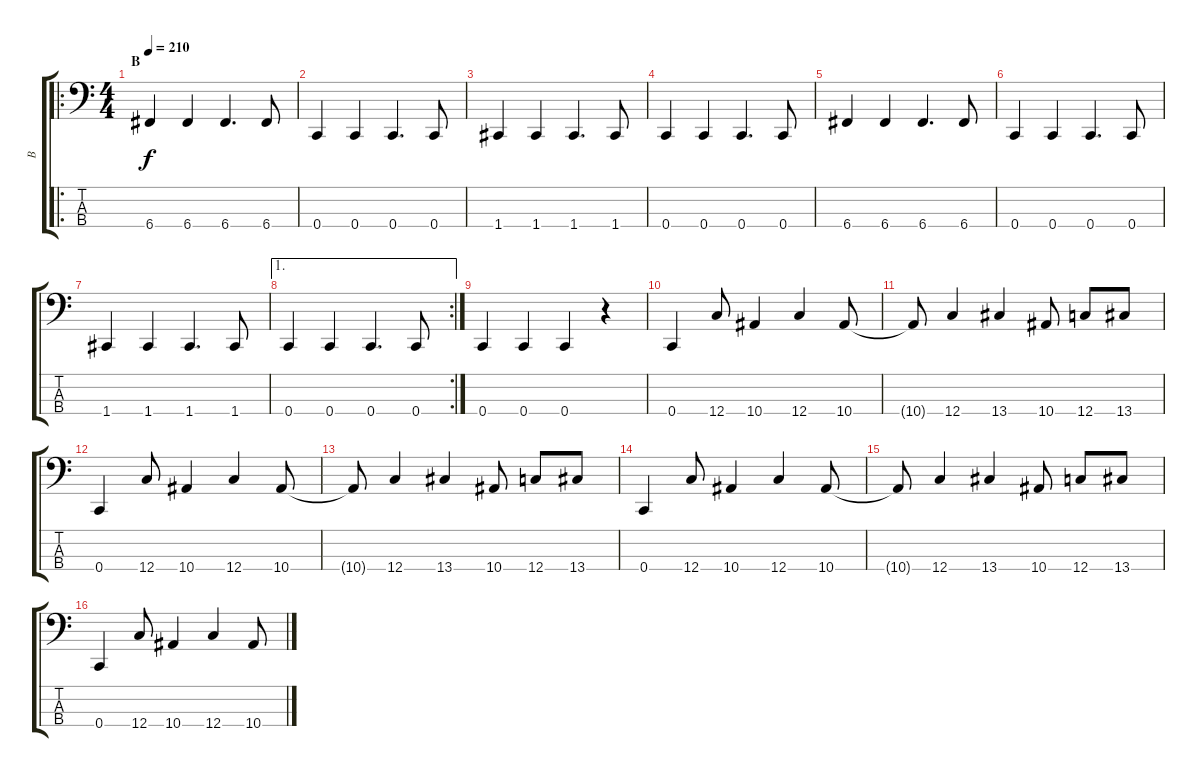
\track ("B" "B") {instrument electricbassfinger}
\staff {score tabs}
\tuning (F2 C2 G1 C1) {hide}
\ro
\ts (4 4)
\section ("" "B")
\tempo 210
\clef f4
\ks c
6.4.4{dy f} 6.4.4 6.4.4{d} 6.4.8 |
0.4.4 0.4.4 0.4.4{d} 0.4.8 |
1.4.4 1.4.4 1.4.4{d} 1.4.8 |
0.4.4 0.4.4 0.4.4{d} 0.4.8 |
6.4.4 6.4.4 6.4.4{d} 6.4.8 |
0.4.4 0.4.4 0.4.4{d} 0.4.8 |
1.4.4 1.4.4 1.4.4{d} 1.4.8 |
\ae 1
\rc 2
0.4.4 0.4.4 0.4.4{d} 0.4.8 |
0.4.4 0.4.4 0.4.4 r.4 |
0.4.4 12.4.8 10.4.4 12.4.4 10.4.8 |
10.4{t}.8 12.4.4 13.4.4 10.4.8 12.4.8 13.4.8 |
0.4.4 12.4.8 10.4.4 12.4.4 10.4.8 |
10.4{t}.8 12.4.4 13.4.4 10.4.8 12.4.8 13.4.8 |
0.4.4 12.4.8 10.4.4 12.4.4 10.4.8 |
10.4{t}.8 12.4.4 13.4.4 10.4.8 12.4.8 13.4.8 |
0.4.4 12.4.8 10.4.4 12.4.4 10.4.8
